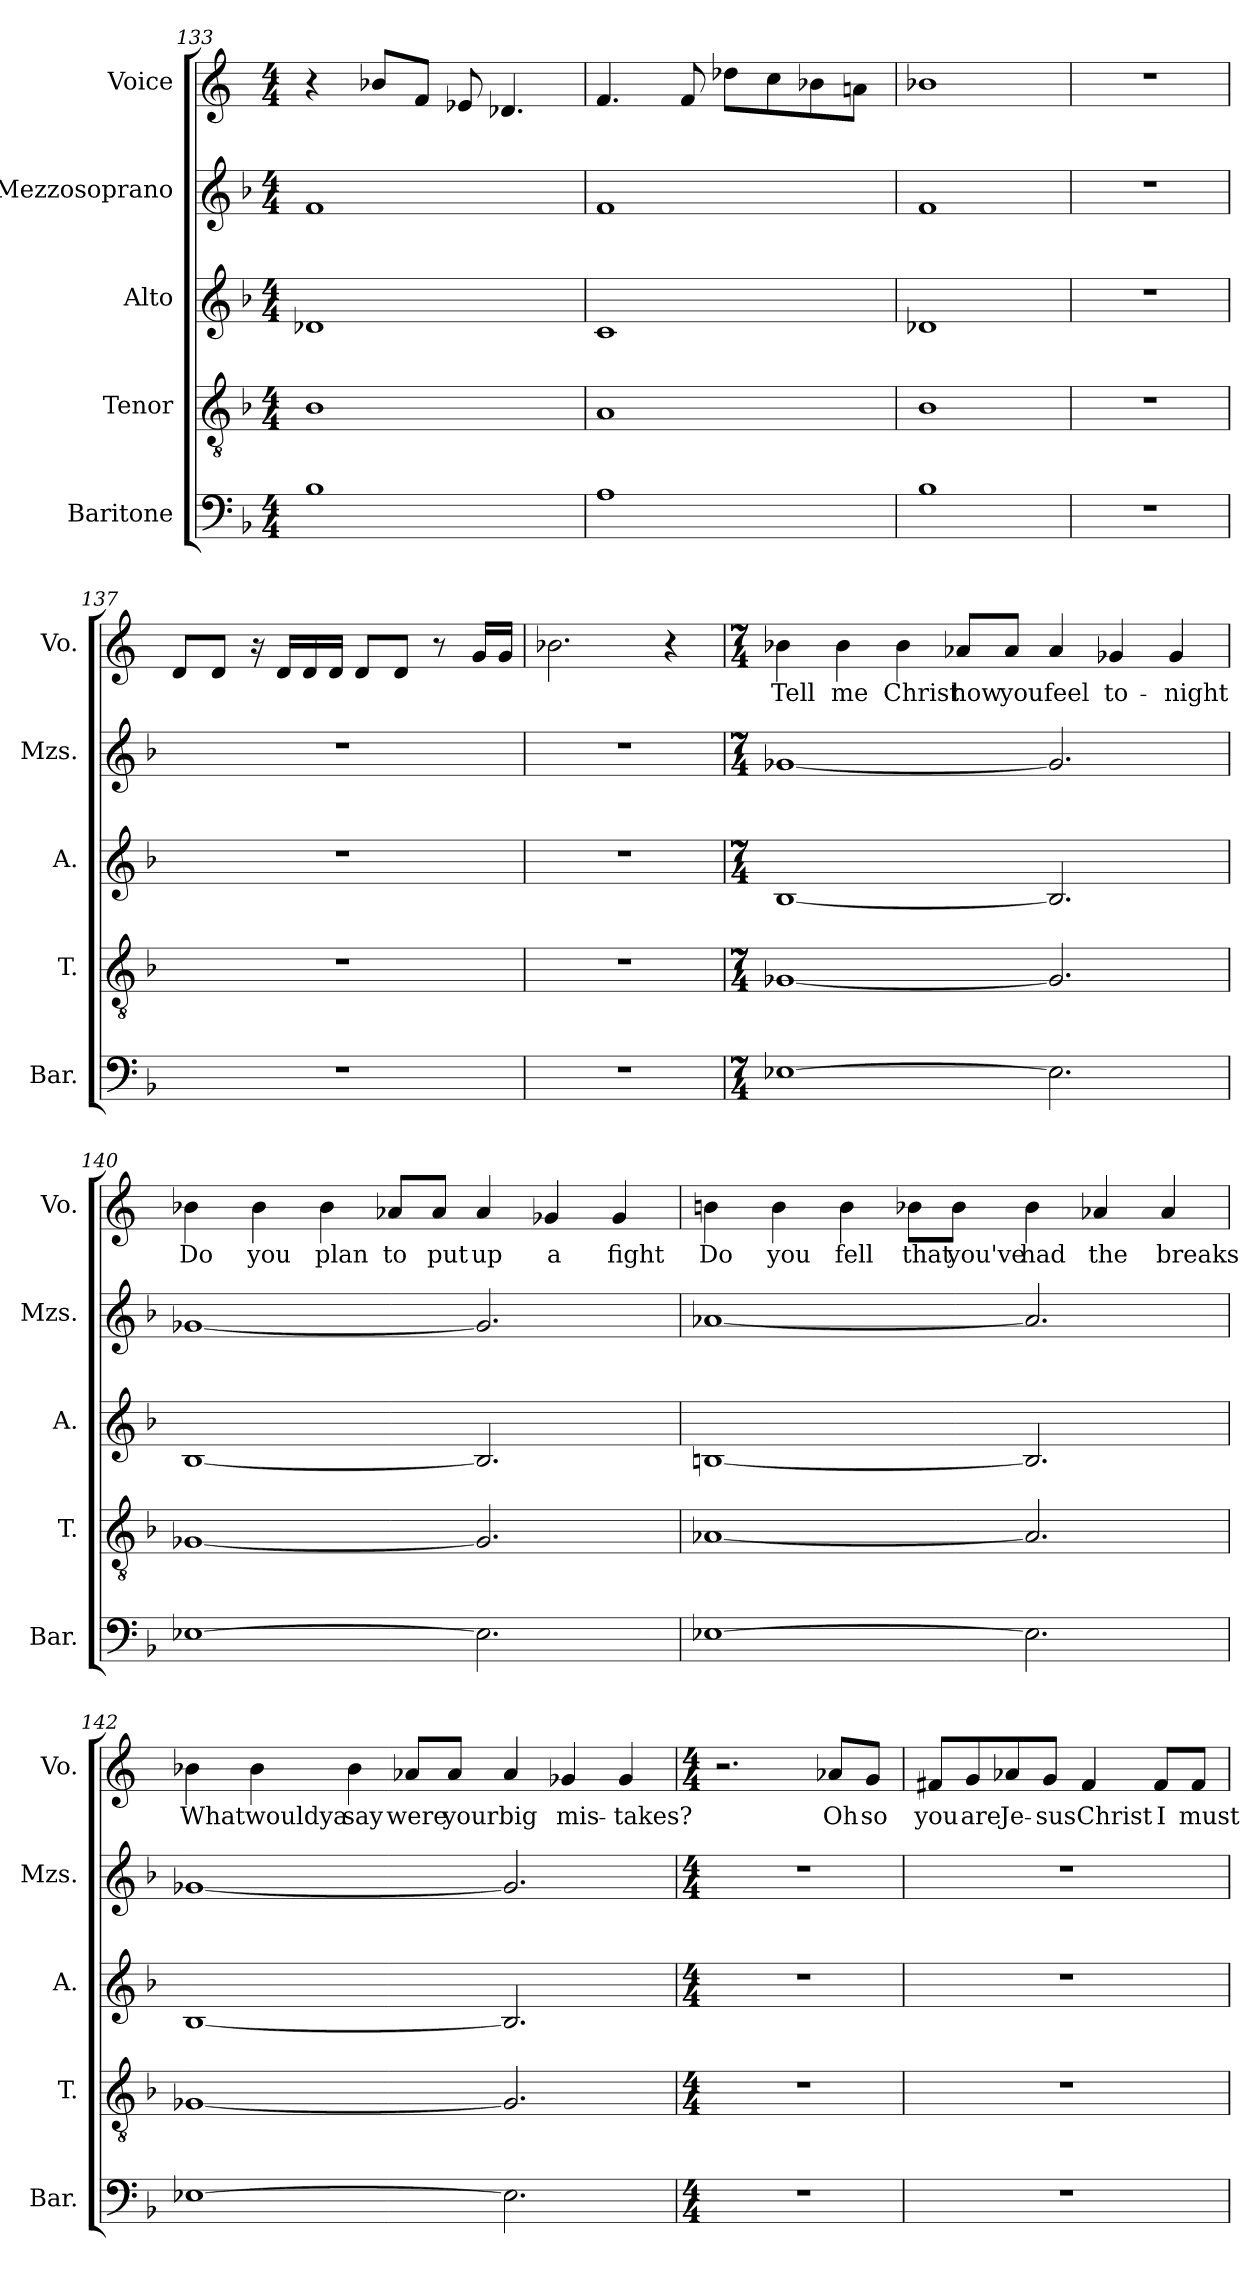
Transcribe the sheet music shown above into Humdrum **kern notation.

**kern	**kern	**kern	**kern	**kern	**text
*part5	*part4	*part3	*part2	*part1	*part1
*staff5	*staff4	*staff3	*staff2	*staff1	*staff1
*I"Baritone	*I"Tenor	*I"Alto	*I"Mezzosoprano	*I"Voice	*
*I'Bar.	*I'T.	*I'A.	*I'Mzs.	*I'Vo.	*
*clefF4	*clefGv2	*clefG2	*clefG2	*clefG2	*
*k[b-]	*k[b-]	*k[b-]	*k[b-]	*k[]	*
*F:	*F:	*F:	*F:	*C:	*
*M4/4	*M4/4	*M4/4	*M4/4	*M4/4	*
=133	=133	=133	=133	=133	=133
1B-	1B-	1d-X	1f	4r	.
.	.	.	.	8b-/L	.
.	.	.	.	8f/J	.
.	.	.	.	8e-/	.
.	.	.	.	4.d-X/	.
=134	=134	=134	=134	=134	=134
1A	1A	1c	1f	4.f/	.
.	.	.	.	8f/	.
.	.	.	.	8dd-X\L	.
.	.	.	.	8cc\	.
.	.	.	.	8b-\	.
.	.	.	.	8an\J	.
=135	=135	=135	=135	=135	=135
1B-	1B-	1d-X	1f	1b-	.
=136	=136	=136	=136	=136	=136
1r	1r	1r	1r	1r	.
=137	=137	=137	=137	=137	=137
1r	1r	1r	1r	8d/L	.
.	.	.	.	8d/J	.
.	.	.	.	16r	.
.	.	.	.	16d/LL	.
.	.	.	.	16d/	.
.	.	.	.	16d/JJ	.
.	.	.	.	8d/L	.
.	.	.	.	8d/J	.
.	.	.	.	8r	.
.	.	.	.	16g/LL	.
.	.	.	.	16g/JJ	.
=138	=138	=138	=138	=138	=138
1r	1r	1r	1r	2.b-\	.
.	.	.	.	4r	.
!!LO:LB:g=z
=139	=139	=139	=139	=139	=139
*M7/4	*M7/4	*M7/4	*M7/4	*M7/4	*
[1E-	[1G-X	[1B-	[1g-X	4b-\	Tell
.	.	.	.	4b-\	me
.	.	.	.	4b-\	Christ
.	.	.	.	8a-/L	how
.	.	.	.	8a-/J	you
2.E-\]	2.G-/]	2.B-/]	2.g-/]	4a-/	feel
.	.	.	.	4g-X/	to-
.	.	.	.	4g-/	-night
=140	=140	=140	=140	=140	=140
[1E-	[1G-X	[1B-	[1g-X	4b-\	Do
.	.	.	.	4b-\	you
.	.	.	.	4b-\	plan
.	.	.	.	8a-/L	to
.	.	.	.	8a-/J	put
2.E-\]	2.G-/]	2.B-/]	2.g-/]	4a-/	up
.	.	.	.	4g-X/	a
.	.	.	.	4g-/	fight
=141	=141	=141	=141	=141	=141
[1E-	[1A-X	[1Bn	[1a-X	4bn\	Do
.	.	.	.	4b\	you
.	.	.	.	4b\	fell
.	.	.	.	8b-X\L	that
.	.	.	.	8b-\J	you've
2.E-\]	2.A-/]	2.B/]	2.a-/]	4b-\	had
.	.	.	.	4a-/	the
.	.	.	.	4a-/	breaks
!!LO:PB:g=z
=142	=142	=142	=142	=142	=142
[1E-	[1G-X	[1B-	[1g-X	4b-\	What
.	.	.	.	4b-\	wouldya
.	.	.	.	4b-\	say
.	.	.	.	8a-/L	were
.	.	.	.	8a-/J	your
2.E-\]	2.G-/]	2.B-/]	2.g-/]	4a-/	big
.	.	.	.	4g-X/	mis-
.	.	.	.	4g-/	-takes?
=143	=143	=143	=143	=143	=143
*M4/4	*M4/4	*M4/4	*M4/4	*M4/4	*
1r	1r	1r	1r	2.r	.
.	.	.	.	8a-/L	Oh
.	.	.	.	8g/J	so
=144	=144	=144	=144	=144	=144
1r	1r	1r	1r	8f#X/L	you
.	.	.	.	8g/	are
.	.	.	.	8a-/	Je-
.	.	.	.	8g/J	-sus
.	.	.	.	4f#/	Christ
.	.	.	.	8f#/L	I
.	.	.	.	8f#/J	must
=	=	=	=	=	=
*-	*-	*-	*-	*-	*-
